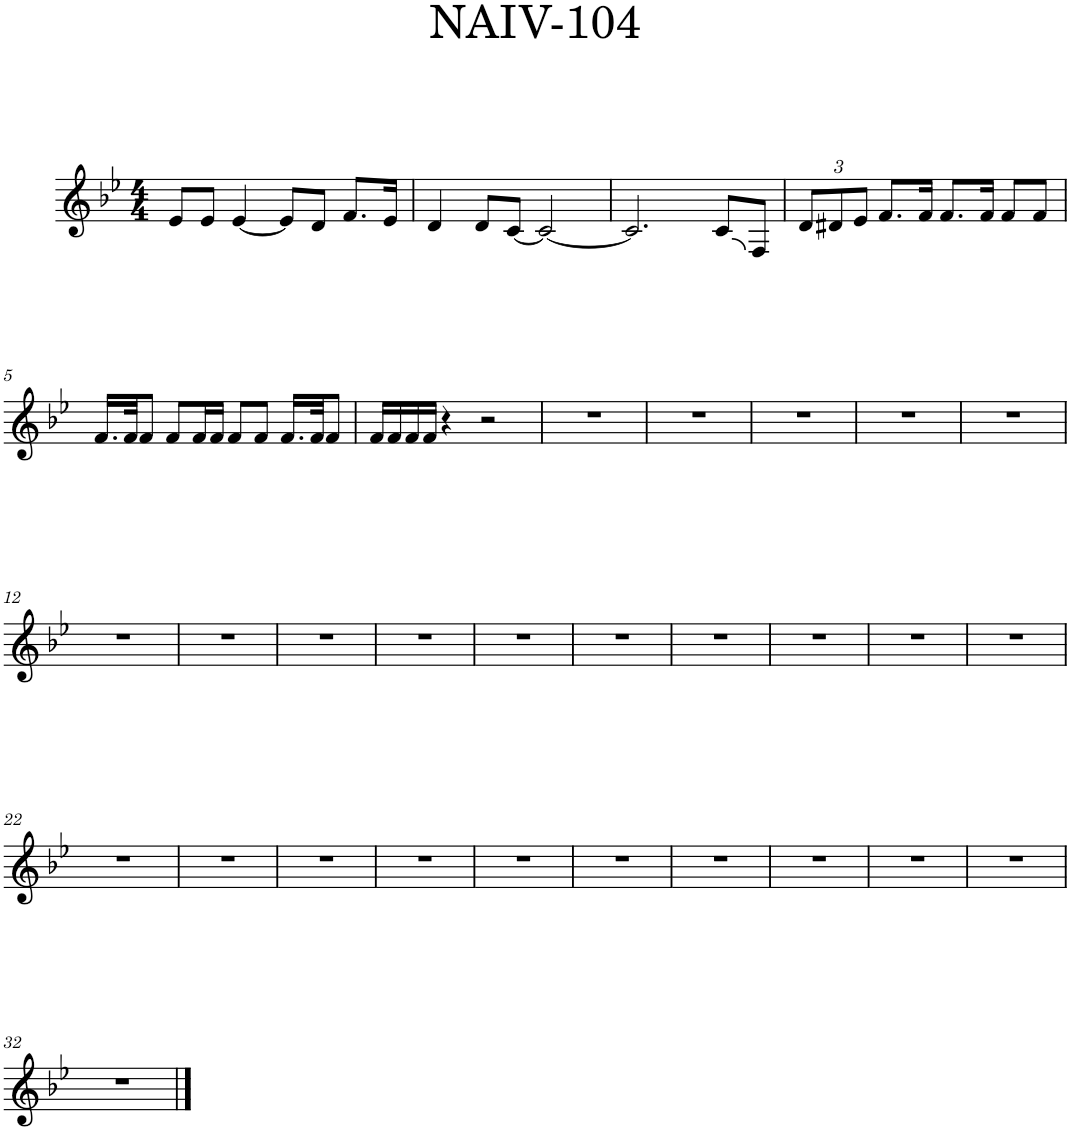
**kern
*part1
*staff1
*I"Piano
*I'Pno.
*clefG2
*k[b-e-]
*M4/4
=1
8e-/L
8e-/J
[4e-/
8e-/L]
8d/J
8.f/L
16e-/Jk
=2
4d/
8d/L
[8c/J
2c/_
=3
2.c/]
8c/L
8F/J
=4
*Xbrackettup
12d/L
12d#X/
12e-/J
8.f/L
16f/Jk
8.f/L
16f/Jk
8f/L
8f/J
!!LO:LB:g=z
=5
16.f/LL
32f/JK
8f/J
8f/L
16f/L
16f/JJ
8f/L
8f/J
16.f/LL
32f/JK
8f/J
=6
16f/LL
16f/
16f/
16f/JJ
4r
2r
=7
1r
=8
1r
=9
1r
=10
1r
=11
1r
!!LO:LB:g=z
=12
1r
=13
1r
=14
1r
=15
1r
=16
1r
=17
1r
=18
1r
=19
1r
=20
1r
=21
1r
!!LO:LB:g=z
=22
1r
=23
1r
=24
1r
=25
1r
=26
1r
=27
1r
=28
1r
=29
1r
=30
1r
=31
1r
!!LO:LB:g=z
=32
1r
==
*-
